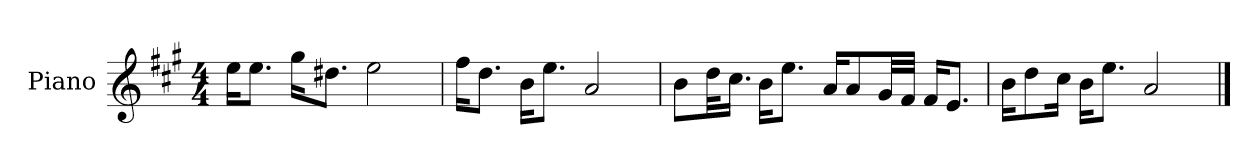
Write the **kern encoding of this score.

**kern
*part1
*staff1
*I"Piano
*I'P-no
*clefG2
*k[f#c#g#]
*M4/4
*MM90
=1
16ee\KL
8.ee\J
16gg#\KL
8.dd#X\J
2ee\
=2
16ff#\KL
8.dd\J
16b\KL
8.ee\J
2a/
=3
8b\L
32dd\KL
16.cc#\JJ
16b\KL
8.ee\J
16a/KL
8a/
32g#/LL
32f#/JJJ
16f#/KL
8.e/J
=4
16b\KL
8dd\
16cc#\Jk
16b\KL
8.ee\J
2a/
==
*-
